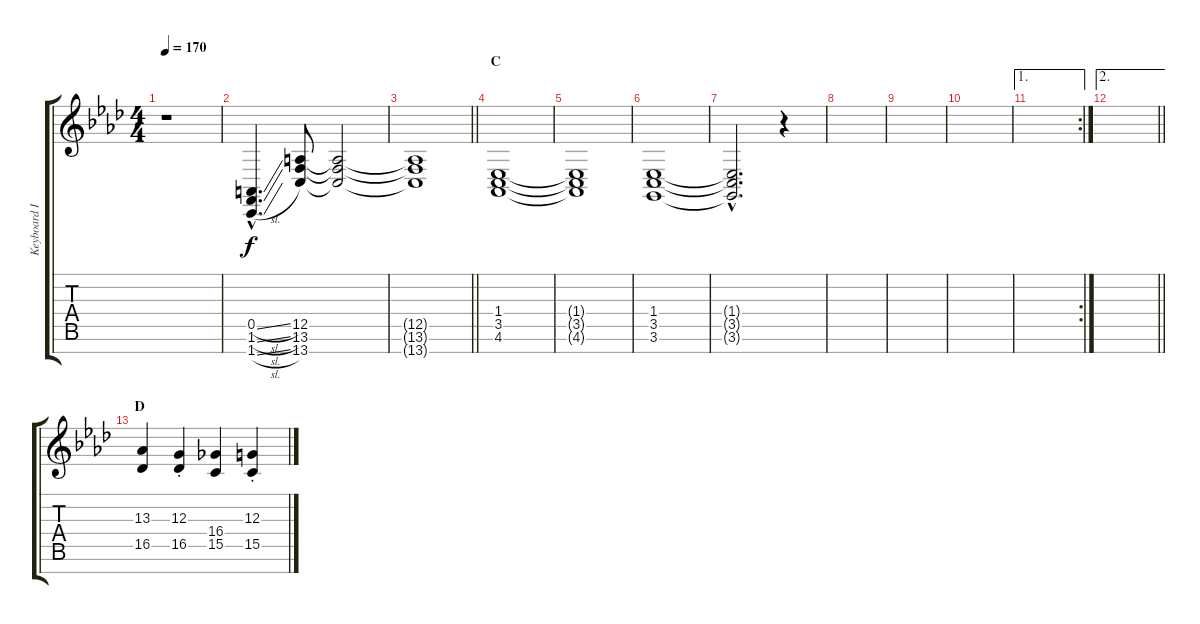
\track ("Keyboard III" "Keyboard I") {instrument pad2warm}
\staff {score tabs}
\tuning (E4 B3 G3 D3 A2 E2 B1) {hide}
\ts (4 4)
\tempo 170
\clef g2
\ks ab
r.1{dy f} |
(0.5{sl hac} 1.6{sl hac} 1.7{sl hac}).4{d} (12.5 13.6 13.7).8 (12.5{t} 13.6{t} 13.7{t}).2 |
\barLineRight lightlight
(12.5{t} 13.6{t} 13.7{t}).1 |
\section ("" "C")
(1.4 3.5 4.6).1 |
(1.4{t} 3.5{t} 4.6{t}).1 |
(1.4 3.5 3.6).1 |
(1.4{hac t} 3.5{hac t} 3.6{hac t}).2{d} r.4 |
|
|
|
\ae 1
\rc 2
|
\ae 2
\barLineRight lightlight
|
\section ("" "D")
(13.3 16.5).4 (12.3{st} 16.5{st}).4 (16.4 15.5).4 (12.3{st} 15.5{st}).4
